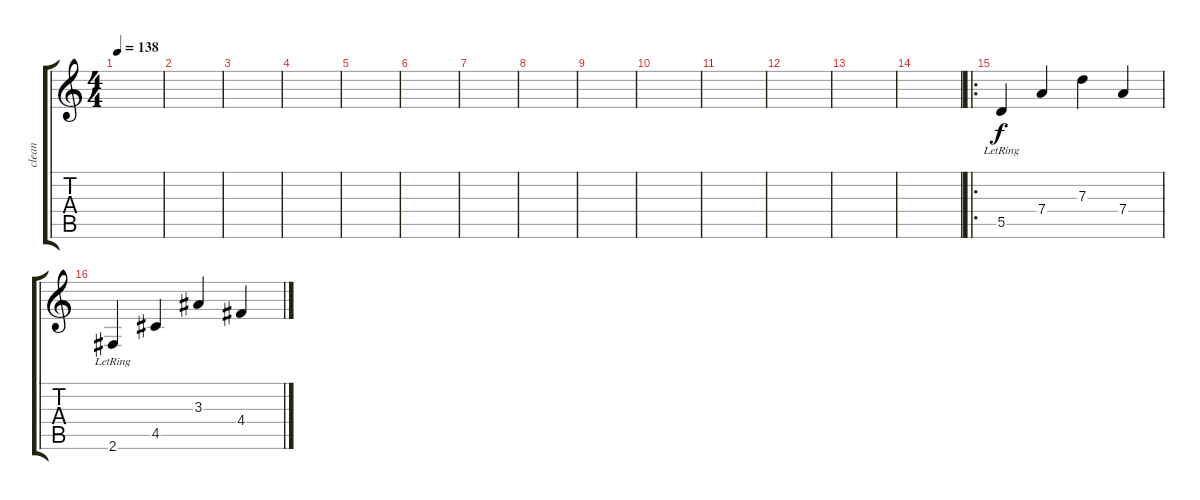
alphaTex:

\track ("clean" "clean") {instrument acousticguitarnylon}
\staff {score tabs}
\tuning (E4 B3 G3 D3 A2 E2) {hide}
\ts (4 4)
\tempo 138
\clef g2
\ks c
|
|
|
|
|
|
|
|
|
|
|
|
|
|
\ro
5.5{lr}.4 7.4.4 7.3.4 7.4.4 |
2.6{lr}.4 4.5.4 3.3.4 4.4.4
